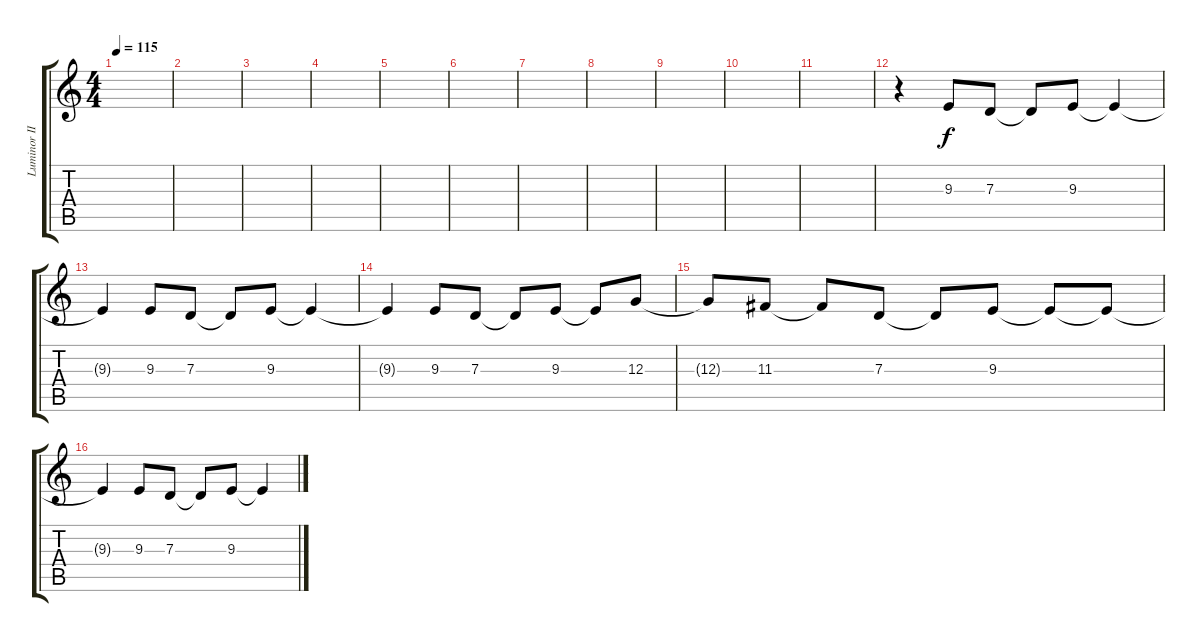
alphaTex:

\track ("Luminor II" "Luminor II") {instrument sopranosax}
\staff {score tabs}
\tuning (E4 B3 G3 D3 A2 E2) {hide}
\ts (4 4)
\tempo 115
\clef g2
\ks c
|
|
|
|
|
|
|
|
|
|
|
r.4 9.3.8 7.3.8 7.3{t}.8 9.3.8 9.3{t}.4 |
9.3{t}.4 9.3.8 7.3.8 7.3{t}.8 9.3.8 9.3{t}.4 |
9.3{t}.4 9.3.8 7.3.8 7.3{t}.8 9.3.8 9.3{t}.8 12.3.8 |
12.3{t}.8 11.3.8 11.3{t}.8 7.3.8 7.3{t}.8 9.3.8 9.3{t}.8 9.3{t}.8 |
9.3{t}.4 9.3.8 7.3.8 7.3{t}.8 9.3.8 9.3{t}.4
